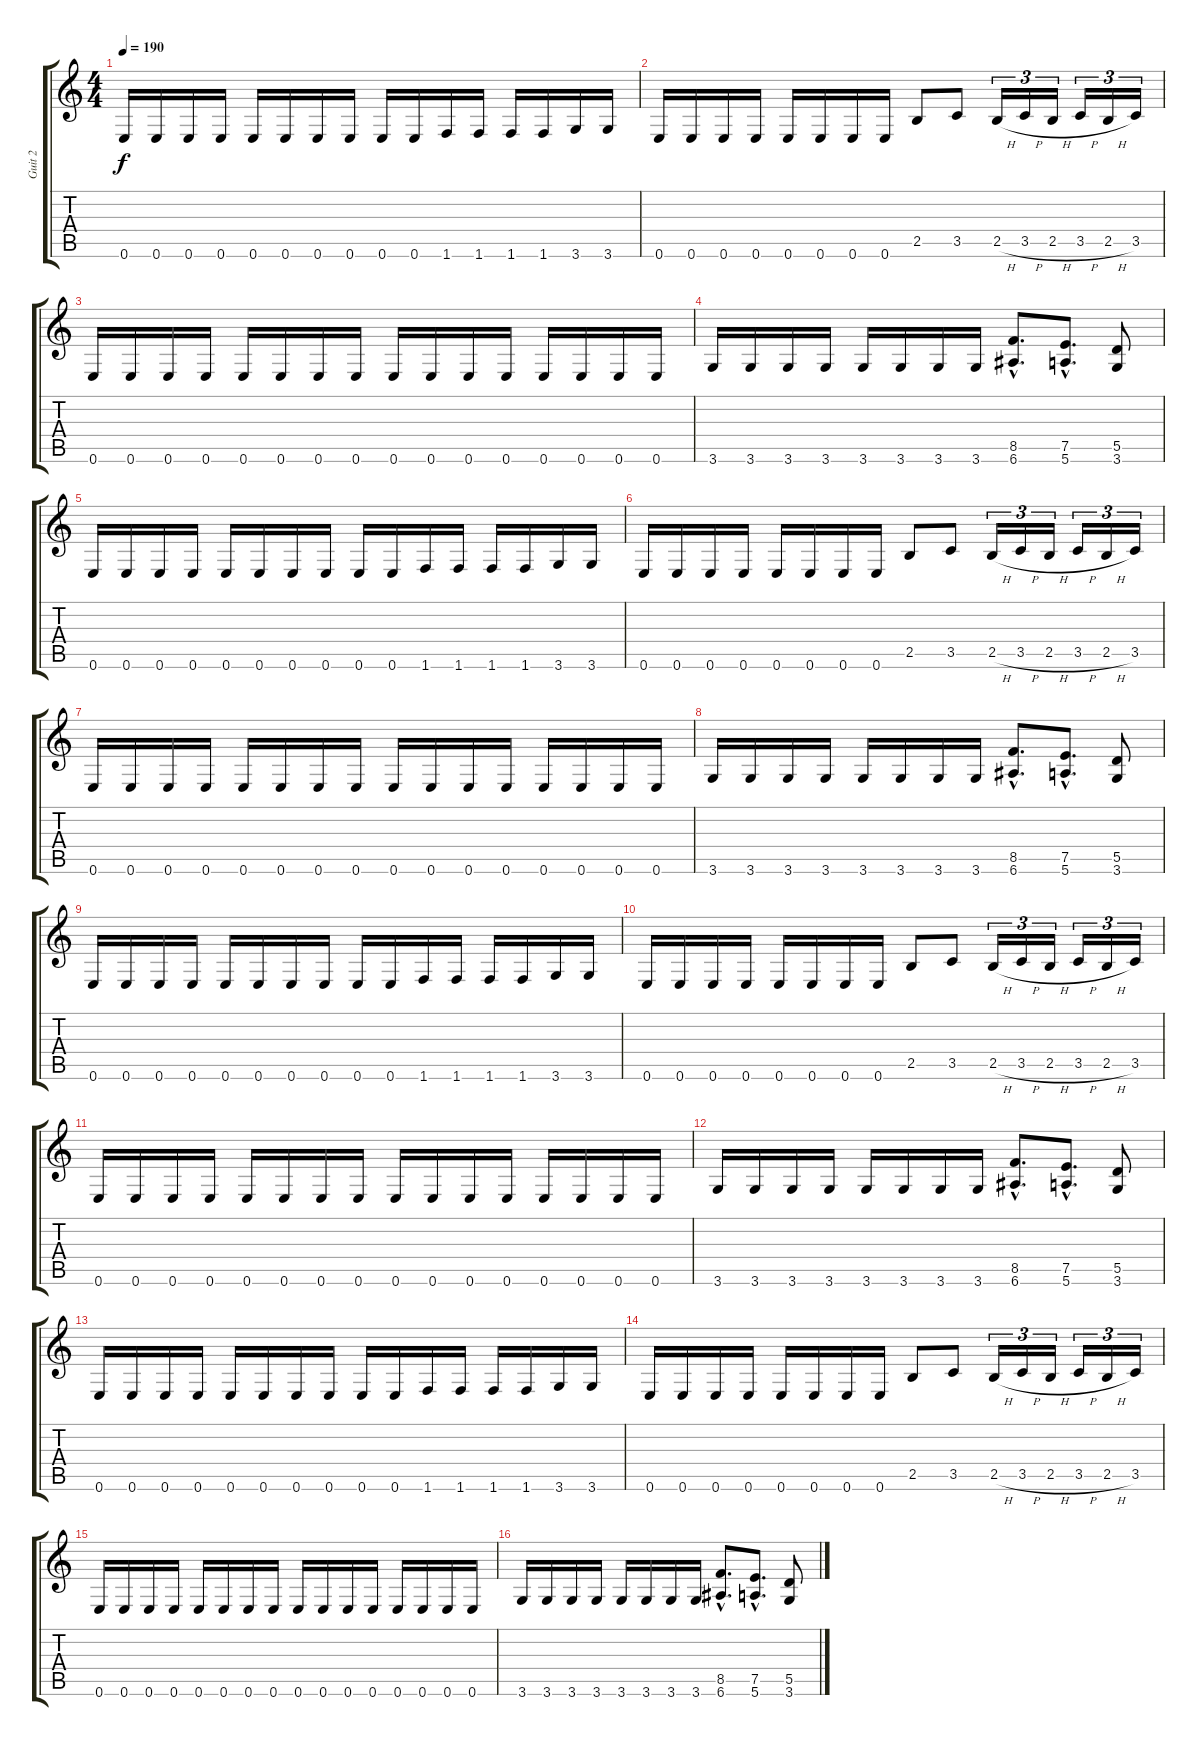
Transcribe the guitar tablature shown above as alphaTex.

\track ("Guit 2" "Guit 2") {instrument distortionguitar}
\staff {score tabs}
\tuning (E4 B3 G3 D3 A2 E2) {hide}
\ts (4 4)
\tempo 190
\clef g2
\ks c
0.6.16{dy f} 0.6.16 0.6.16 0.6.16 0.6.16 0.6.16 0.6.16 0.6.16 0.6.16 0.6.16 1.6.16 1.6.16 1.6.16 1.6.16 3.6.16 3.6.16 |
0.6.16 0.6.16 0.6.16 0.6.16 0.6.16 0.6.16 0.6.16 0.6.16 2.5.8 3.5.8 2.5{h}.16{tu (3 2)} 3.5{h}.16{tu (3 2)} 2.5{h}.16{tu (3 2)} 3.5{h}.16{tu (3 2)} 2.5{h}.16{tu (3 2)} 3.5.16{tu (3 2)} |
0.6.16 0.6.16 0.6.16 0.6.16 0.6.16 0.6.16 0.6.16 0.6.16 0.6.16 0.6.16 0.6.16 0.6.16 0.6.16 0.6.16 0.6.16 0.6.16 |
3.6.16 3.6.16 3.6.16 3.6.16 3.6.16 3.6.16 3.6.16 3.6.16 (8.5{hac} 6.6{hac}).8{d} (7.5{hac} 5.6{hac}).8{d} (5.5 3.6).8 |
0.6.16 0.6.16 0.6.16 0.6.16 0.6.16 0.6.16 0.6.16 0.6.16 0.6.16 0.6.16 1.6.16 1.6.16 1.6.16 1.6.16 3.6.16 3.6.16 |
0.6.16 0.6.16 0.6.16 0.6.16 0.6.16 0.6.16 0.6.16 0.6.16 2.5.8 3.5.8 2.5{h}.16{tu (3 2)} 3.5{h}.16{tu (3 2)} 2.5{h}.16{tu (3 2)} 3.5{h}.16{tu (3 2)} 2.5{h}.16{tu (3 2)} 3.5.16{tu (3 2)} |
0.6.16 0.6.16 0.6.16 0.6.16 0.6.16 0.6.16 0.6.16 0.6.16 0.6.16 0.6.16 0.6.16 0.6.16 0.6.16 0.6.16 0.6.16 0.6.16 |
3.6.16 3.6.16 3.6.16 3.6.16 3.6.16 3.6.16 3.6.16 3.6.16 (8.5{hac} 6.6{hac}).8{d} (7.5{hac} 5.6{hac}).8{d} (5.5 3.6).8 |
0.6.16 0.6.16 0.6.16 0.6.16 0.6.16 0.6.16 0.6.16 0.6.16 0.6.16 0.6.16 1.6.16 1.6.16 1.6.16 1.6.16 3.6.16 3.6.16 |
0.6.16 0.6.16 0.6.16 0.6.16 0.6.16 0.6.16 0.6.16 0.6.16 2.5.8 3.5.8 2.5{h}.16{tu (3 2)} 3.5{h}.16{tu (3 2)} 2.5{h}.16{tu (3 2)} 3.5{h}.16{tu (3 2)} 2.5{h}.16{tu (3 2)} 3.5.16{tu (3 2)} |
0.6.16 0.6.16 0.6.16 0.6.16 0.6.16 0.6.16 0.6.16 0.6.16 0.6.16 0.6.16 0.6.16 0.6.16 0.6.16 0.6.16 0.6.16 0.6.16 |
3.6.16 3.6.16 3.6.16 3.6.16 3.6.16 3.6.16 3.6.16 3.6.16 (8.5{hac} 6.6{hac}).8{d} (7.5{hac} 5.6{hac}).8{d} (5.5 3.6).8 |
0.6.16 0.6.16 0.6.16 0.6.16 0.6.16 0.6.16 0.6.16 0.6.16 0.6.16 0.6.16 1.6.16 1.6.16 1.6.16 1.6.16 3.6.16 3.6.16 |
0.6.16 0.6.16 0.6.16 0.6.16 0.6.16 0.6.16 0.6.16 0.6.16 2.5.8 3.5.8 2.5{h}.16{tu (3 2)} 3.5{h}.16{tu (3 2)} 2.5{h}.16{tu (3 2)} 3.5{h}.16{tu (3 2)} 2.5{h}.16{tu (3 2)} 3.5.16{tu (3 2)} |
0.6.16 0.6.16 0.6.16 0.6.16 0.6.16 0.6.16 0.6.16 0.6.16 0.6.16 0.6.16 0.6.16 0.6.16 0.6.16 0.6.16 0.6.16 0.6.16 |
3.6.16 3.6.16 3.6.16 3.6.16 3.6.16 3.6.16 3.6.16 3.6.16 (8.5{hac} 6.6{hac}).8{d} (7.5{hac} 5.6{hac}).8{d} (5.5 3.6).8
